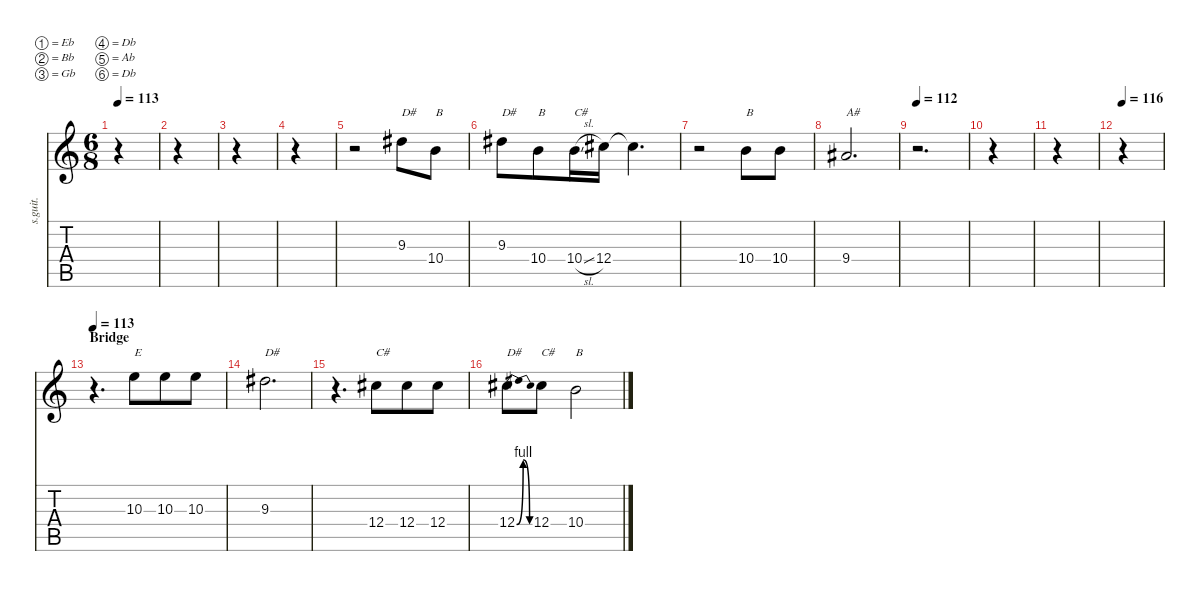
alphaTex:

\defaultSystemsLayout 4
\hideDynamics
\bracketExtendMode nobrackets
\track ("Daron - Solo Guitar 1" "s.guit.") {instrument electricguitarclean}
\staff {score tabs}
\tuning (Eb4 Bb3 Gb3 Db3 Ab2 Db2)
\ts (6 8)
\tempo 113
\clef g2
\ks c
r.4{dy f} |
r.4 |
r.4 |
r.4 |
r.2 9.3{acc #}.8{txt "D#" lyrics (0 "") lyrics (1 "") lyrics (2 "") lyrics (3 "") lyrics (4 "")} 10.4.8{txt "B" lyrics (0 "") lyrics (1 "") lyrics (2 "") lyrics (3 "") lyrics (4 "")} |
9.3{acc #}.8{txt "D#" lyrics (0 "") lyrics (1 "") lyrics (2 "") lyrics (3 "") lyrics (4 "")} 10.4.8{txt "B" lyrics (0 "") lyrics (1 "") lyrics (2 "") lyrics (3 "") lyrics (4 "")} 10.4{sl}.16{txt "C#" lyrics (0 "") lyrics (1 "") lyrics (2 "") lyrics (3 "") lyrics (4 "")} 12.4{acc #}.16{lyrics (0 "") lyrics (1 "") lyrics (2 "") lyrics (3 "") lyrics (4 "")} 12.4{t acc #}.4{d lyrics (0 "") lyrics (1 "") lyrics (2 "") lyrics (3 "") lyrics (4 "")} |
r.2 10.4.8{txt "B" lyrics (0 "") lyrics (1 "") lyrics (2 "") lyrics (3 "") lyrics (4 "")} 10.4.8{lyrics (0 "") lyrics (1 "") lyrics (2 "") lyrics (3 "") lyrics (4 "")} |
9.4{acc #}.2{d txt "A#" lyrics (0 "") lyrics (1 "") lyrics (2 "") lyrics (3 "") lyrics (4 "")} |
\tempo 112
r.2{d} |
r.4 |
r.4 |
\tempo 116
r.4 |
\section ("" "Bridge")
\tempo 113
r.4{d} 10.3.8{txt "E" lyrics (0 "") lyrics (1 "") lyrics (2 "") lyrics (3 "") lyrics (4 "")} 10.3.8{lyrics (0 "") lyrics (1 "") lyrics (2 "") lyrics (3 "") lyrics (4 "")} 10.3.8{lyrics (0 "") lyrics (1 "") lyrics (2 "") lyrics (3 "") lyrics (4 "")} |
9.3{acc #}.2{d txt "D#" lyrics (0 "") lyrics (1 "") lyrics (2 "") lyrics (3 "") lyrics (4 "")} |
r.4{d} 12.4{acc #}.8{txt "C#" lyrics (0 "") lyrics (1 "") lyrics (2 "") lyrics (3 "") lyrics (4 "")} 12.4{acc #}.8{lyrics (0 "") lyrics (1 "") lyrics (2 "") lyrics (3 "") lyrics (4 "")} 12.4{acc #}.8{lyrics (0 "") lyrics (1 "") lyrics (2 "") lyrics (3 "") lyrics (4 "")} |
12.4{be (bendrelease 0 0 15 4 40.199999999999996 4 60 0) acc #}.8{txt "D#" lyrics (0 "") lyrics (1 "") lyrics (2 "") lyrics (3 "") lyrics (4 "")} 12.4{acc #}.8{txt "C#" lyrics (0 "") lyrics (1 "") lyrics (2 "") lyrics (3 "") lyrics (4 "")} 10.4.2{txt "B" lyrics (0 "") lyrics (1 "") lyrics (2 "") lyrics (3 "") lyrics (4 "")}
